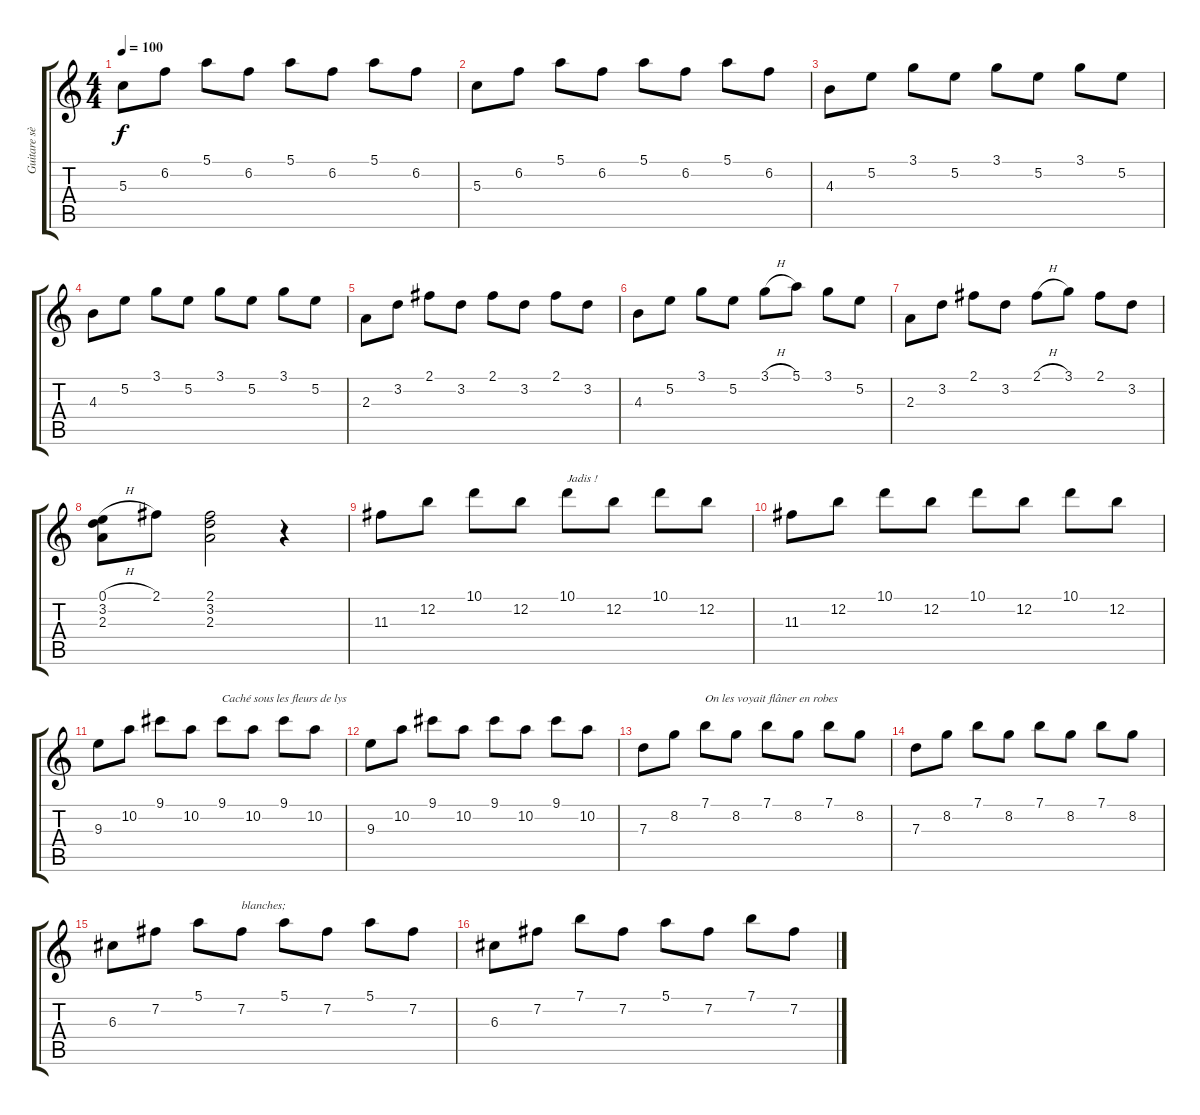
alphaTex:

\track ("Guitare sèche" "Guitare sè") {instrument acousticguitarnylon}
\staff {score tabs}
\tuning (E4 B3 G3 D3 A2 E2) {hide}
\ts (4 4)
\tempo 100
\clef g2
\ks c
5.3.8{dy f} 6.2.8 5.1.8 6.2.8 5.1.8 6.2.8 5.1.8 6.2.8 |
5.3.8 6.2.8 5.1.8 6.2.8 5.1.8 6.2.8 5.1.8 6.2.8 |
4.3.8 5.2.8 3.1.8 5.2.8 3.1.8 5.2.8 3.1.8 5.2.8 |
4.3.8 5.2.8 3.1.8 5.2.8 3.1.8 5.2.8 3.1.8 5.2.8 |
2.3.8 3.2.8 2.1.8 3.2.8 2.1.8 3.2.8 2.1.8 3.2.8 |
4.3.8 5.2.8 3.1.8 5.2.8 3.1{h}.8 5.1.8 3.1.8 5.2.8 |
2.3.8 3.2.8 2.1.8 3.2.8 2.1{h}.8 3.1.8 2.1.8 3.2.8 |
(0.1{h} 3.2 2.3).8 2.1.8 (2.1 3.2 2.3).2 r.4 |
11.3.8 12.2.8 10.1.8 12.2.8 10.1.8{txt "Jadis !"} 12.2.8 10.1.8 12.2.8 |
11.3.8 12.2.8 10.1.8 12.2.8 10.1.8 12.2.8 10.1.8 12.2.8 |
9.3.8 10.2.8 9.1.8 10.2.8 9.1.8{txt "Caché sous les fleurs de lys"} 10.2.8 9.1.8 10.2.8 |
9.3.8 10.2.8 9.1.8 10.2.8 9.1.8 10.2.8 9.1.8 10.2.8 |
7.3.8 8.2.8 7.1.8{txt "On les voyait flâner en robes"} 8.2.8 7.1.8 8.2.8 7.1.8 8.2.8 |
7.3.8 8.2.8 7.1.8 8.2.8 7.1.8 8.2.8 7.1.8 8.2.8 |
6.3.8 7.2.8 5.1.8 7.2.8{txt "blanches;"} 5.1.8 7.2.8 5.1.8 7.2.8 |
6.3.8 7.2.8 7.1.8 7.2.8 5.1.8 7.2.8 7.1.8 7.2.8
